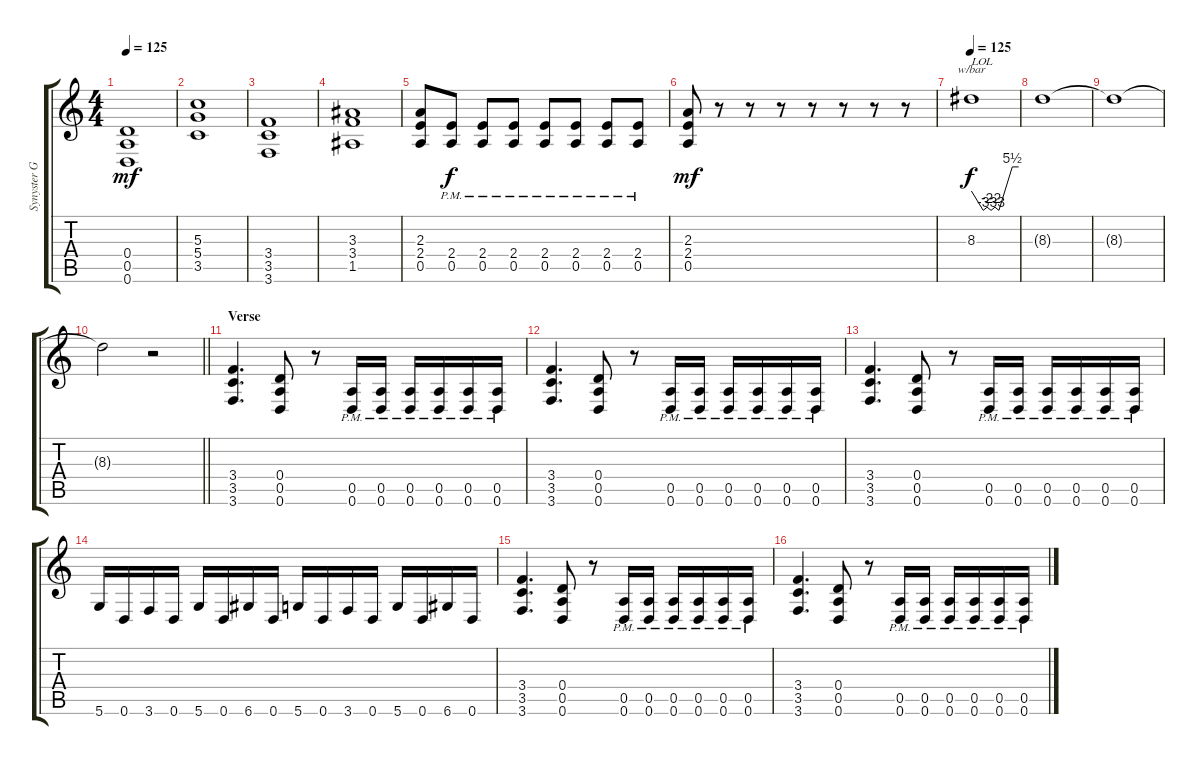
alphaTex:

\track ("Synyster Gates" "Synyster G") {instrument distortionguitar}
\staff {score tabs}
\tuning (E4 B3 G3 D3 A2 D2) {hide}
\ts (4 4)
\tempo 125
\clef g2
\ks c
(0.4 0.5 0.6).1{dy mf} |
(5.3 5.4 3.5).1 |
(3.4 3.5 3.6).1 |
(3.3 3.4 1.5).1 |
(2.3 2.4 0.5).8 (2.4{pm} 0.5{pm}).8{dy f} (2.4{pm} 0.5{pm}).8 (2.4{pm} 0.5{pm}).8 (2.4{pm} 0.5{pm}).8 (2.4{pm} 0.5{pm}).8 (2.4{pm} 0.5{pm}).8 (2.4{pm} 0.5{pm}).8 |
(2.3 2.4 0.5).8{dy mf} r.8 r.8 r.8 r.8 r.8 r.8 r.8 |
\tempo 125
8.3.1{tbe (custom default 0 0 15 -12 20 -8 25 -12 30 -8 35 -12 52 22 60 22) txt "LOL" dy f balance 8} |
8.3{t}.1 |
8.3{t}.1 |
\barLineRight lightlight
8.3{t}.2 r.2 |
\section ("" "Verse")
(3.4 3.5 3.6).4{d balance 0} (0.4 0.5 0.6).8 r.8 (0.5{pm} 0.6{pm}).16 (0.5{pm} 0.6{pm}).16 (0.5{pm} 0.6{pm}).16 (0.5{pm} 0.6{pm}).16 (0.5{pm} 0.6{pm}).16 (0.5{pm} 0.6{pm}).16 |
(3.4 3.5 3.6).4{d} (0.4 0.5 0.6).8 r.8 (0.5{pm} 0.6{pm}).16 (0.5{pm} 0.6{pm}).16 (0.5{pm} 0.6{pm}).16 (0.5{pm} 0.6{pm}).16 (0.5{pm} 0.6{pm}).16 (0.5{pm} 0.6{pm}).16 |
(3.4 3.5 3.6).4{d} (0.4 0.5 0.6).8 r.8 (0.5{pm} 0.6{pm}).16 (0.5{pm} 0.6{pm}).16 (0.5{pm} 0.6{pm}).16 (0.5{pm} 0.6{pm}).16 (0.5{pm} 0.6{pm}).16 (0.5{pm} 0.6{pm}).16 |
5.6.16 0.6.16 3.6.16 0.6.16 5.6.16 0.6.16 6.6.16 0.6.16 5.6.16 0.6.16 3.6.16 0.6.16 5.6.16 0.6.16 6.6.16 0.6.16 |
(3.4 3.5 3.6).4{d} (0.4 0.5 0.6).8 r.8 (0.5{pm} 0.6{pm}).16 (0.5{pm} 0.6{pm}).16 (0.5{pm} 0.6{pm}).16 (0.5{pm} 0.6{pm}).16 (0.5{pm} 0.6{pm}).16 (0.5{pm} 0.6{pm}).16 |
(3.4 3.5 3.6).4{d} (0.4 0.5 0.6).8 r.8 (0.5{pm} 0.6{pm}).16 (0.5{pm} 0.6{pm}).16 (0.5{pm} 0.6{pm}).16 (0.5{pm} 0.6{pm}).16 (0.5{pm} 0.6{pm}).16 (0.5{pm} 0.6{pm}).16
